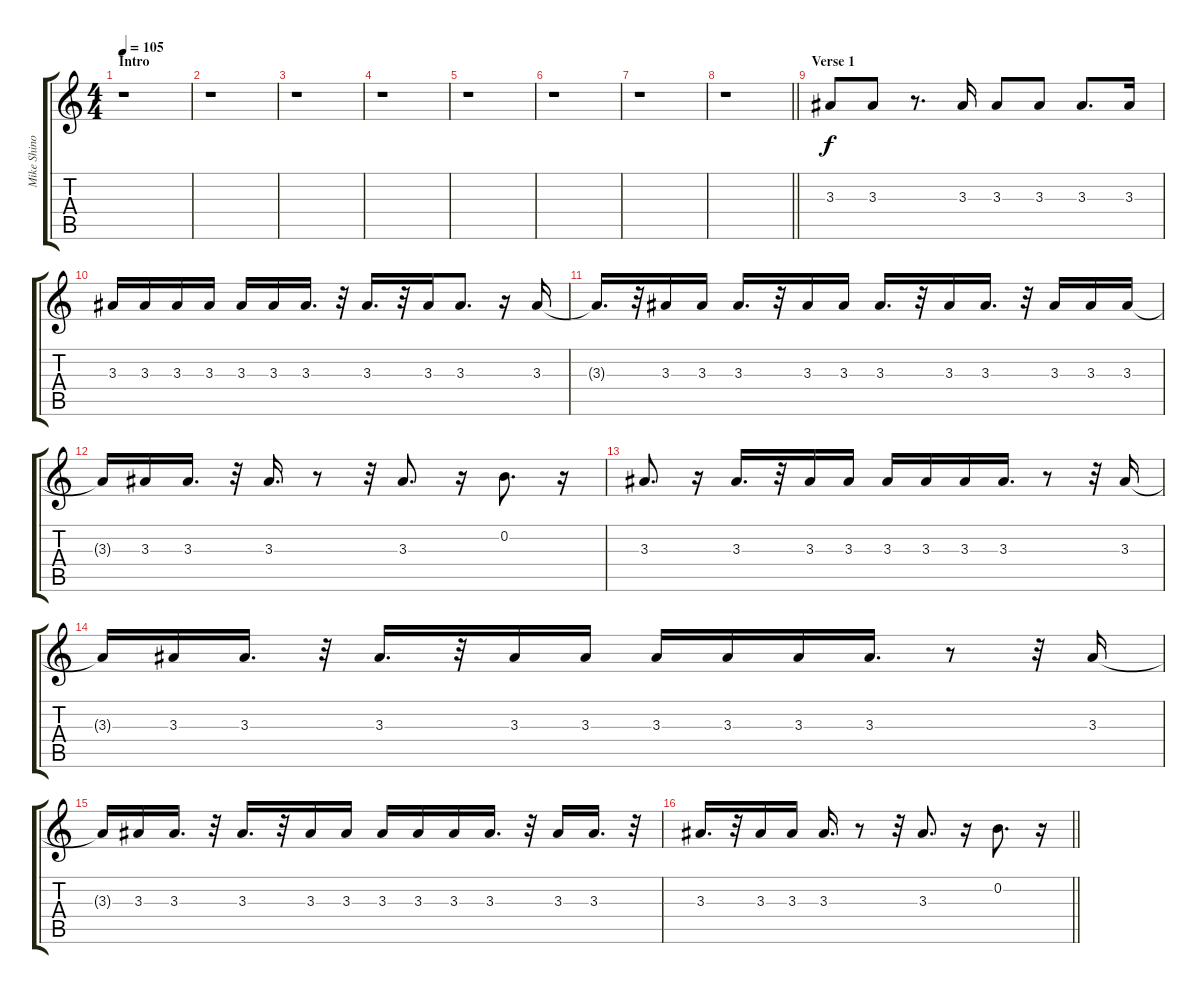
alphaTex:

\track ("Mike Shinoda [Vocals]" "Mike Shino") {instrument electricguitarjazz}
\staff {score tabs}
\tuning (E4 B3 G3 D3 A2 E2) {hide}
\ts (4 4)
\section ("" "Intro")
\tempo 105
\clef g2
\ks c
r.1{dy f instrument electricguitarjazz} |
r.1 |
r.1 |
r.1 |
r.1 |
r.1 |
r.1 |
\barLineRight lightlight
r.1 |
\section ("" "Verse 1")
3.3.8 3.3.8 r.8{d} 3.3.16 3.3.8 3.3.8 3.3.8{d} 3.3.16 |
3.3.16 3.3.16 3.3.16 3.3.16 3.3.16 3.3.16 3.3.16{d} r.32 3.3.16{d} r.32 3.3.16 3.3.8{d} r.16 3.3.16 |
3.3{t}.16{d} r.32 3.3.16 3.3.16 3.3.16{d} r.32 3.3.16 3.3.16 3.3.16{d} r.32 3.3.16 3.3.16{d} r.32 3.3.16 3.3.16 3.3.16 |
3.3{t}.16 3.3.16 3.3.16{d} r.32 3.3.16{d} r.8 r.32 3.3.8{d} r.16 0.2.8{d} r.16 |
3.3.8{d} r.16 3.3.16{d} r.32 3.3.16 3.3.16 3.3.16 3.3.16 3.3.16 3.3.16{d} r.8 r.32 3.3.16 |
3.3{t}.16 3.3.16 3.3.16{d} r.32 3.3.16{d} r.32 3.3.16 3.3.16 3.3.16 3.3.16 3.3.16 3.3.16{d} r.8 r.32 3.3.16 |
3.3{t}.16 3.3.16 3.3.16{d} r.32 3.3.16{d} r.32 3.3.16 3.3.16 3.3.16 3.3.16 3.3.16 3.3.16{d} r.32 3.3.16 3.3.16{d} r.32 |
\barLineRight lightlight
3.3.16{d} r.32 3.3.16 3.3.16 3.3.16{d} r.8 r.32 3.3.8{d} r.16 0.2.8{d} r.16
